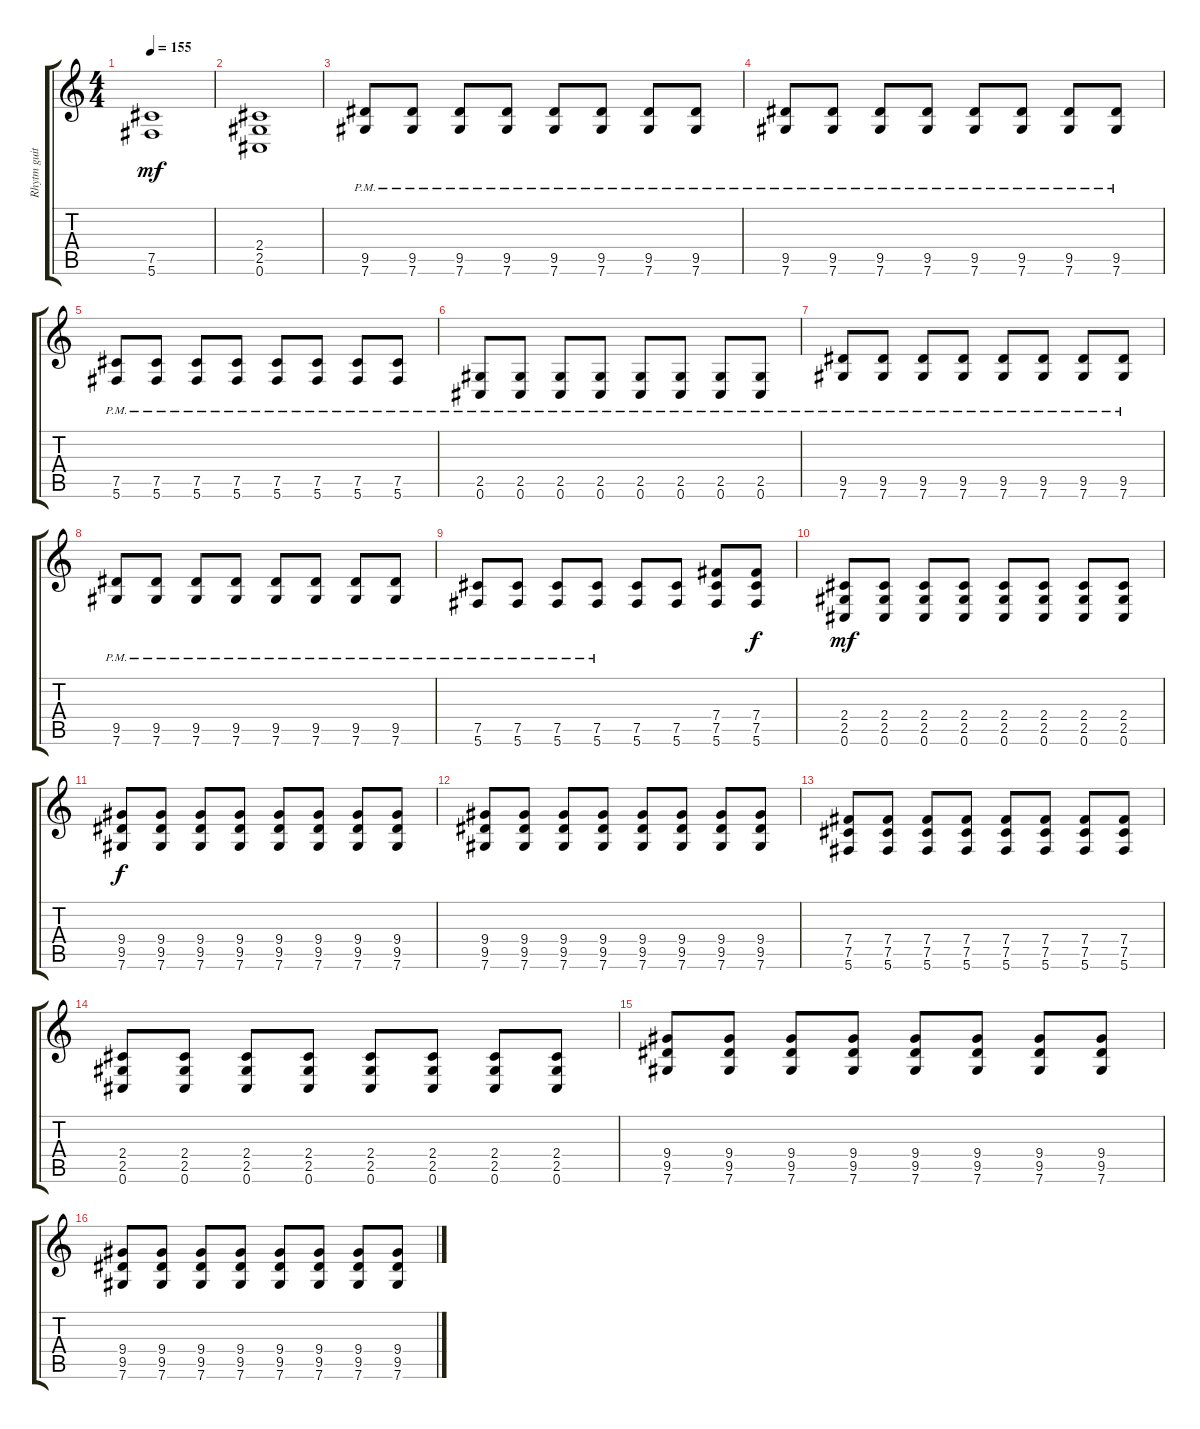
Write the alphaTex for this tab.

\track ("Rhytm guitar" "Rhytm guit") {instrument distortionguitar}
\staff {score tabs}
\tuning (Db4 Ab3 E3 B2 Gb2 Db2) {hide}
\ts (4 4)
\tempo 155
\clef g2
\ks c
(7.5 5.6).1{dy mf} |
(2.4 2.5 0.6).1 |
(9.5{pm} 7.6{pm}).8 (9.5{pm} 7.6{pm}).8 (9.5{pm} 7.6{pm}).8 (9.5{pm} 7.6{pm}).8 (9.5{pm} 7.6{pm}).8 (9.5{pm} 7.6{pm}).8 (9.5{pm} 7.6{pm}).8 (9.5{pm} 7.6{pm}).8 |
(9.5{pm} 7.6{pm}).8 (9.5{pm} 7.6{pm}).8 (9.5{pm} 7.6{pm}).8 (9.5{pm} 7.6{pm}).8 (9.5{pm} 7.6{pm}).8 (9.5{pm} 7.6{pm}).8 (9.5{pm} 7.6{pm}).8 (9.5{pm} 7.6{pm}).8 |
(7.5{pm} 5.6{pm}).8 (7.5{pm} 5.6{pm}).8 (7.5{pm} 5.6{pm}).8 (7.5{pm} 5.6{pm}).8 (7.5{pm} 5.6{pm}).8 (7.5{pm} 5.6{pm}).8 (7.5{pm} 5.6{pm}).8 (7.5{pm} 5.6{pm}).8 |
(2.5{pm} 0.6{pm}).8 (2.5{pm} 0.6{pm}).8 (2.5{pm} 0.6{pm}).8 (2.5{pm} 0.6{pm}).8 (2.5{pm} 0.6{pm}).8 (2.5{pm} 0.6{pm}).8 (2.5{pm} 0.6{pm}).8 (2.5{pm} 0.6{pm}).8 |
(9.5{pm} 7.6{pm}).8 (9.5{pm} 7.6{pm}).8 (9.5{pm} 7.6{pm}).8 (9.5{pm} 7.6{pm}).8 (9.5{pm} 7.6{pm}).8 (9.5{pm} 7.6{pm}).8 (9.5{pm} 7.6{pm}).8 (9.5{pm} 7.6{pm}).8 |
(9.5{pm} 7.6{pm}).8 (9.5{pm} 7.6{pm}).8 (9.5{pm} 7.6{pm}).8 (9.5{pm} 7.6{pm}).8 (9.5{pm} 7.6{pm}).8 (9.5{pm} 7.6{pm}).8 (9.5{pm} 7.6{pm}).8 (9.5{pm} 7.6{pm}).8 |
(7.5{pm} 5.6{pm}).8 (7.5{pm} 5.6{pm}).8 (7.5{pm} 5.6{pm}).8 (7.5{pm} 5.6{pm}).8 (7.5 5.6).8 (7.5 5.6).8 (7.4 7.5 5.6).8 (7.4 7.5 5.6).8{dy f} |
(2.4 2.5 0.6).8{dy mf} (2.4 2.5 0.6).8 (2.4 2.5 0.6).8 (2.4 2.5 0.6).8 (2.4 2.5 0.6).8 (2.4 2.5 0.6).8 (2.4 2.5 0.6).8 (2.4 2.5 0.6).8 |
(9.4 9.5 7.6).8{dy f} (9.4 9.5 7.6).8 (9.4 9.5 7.6).8 (9.4 9.5 7.6).8 (9.4 9.5 7.6).8 (9.4 9.5 7.6).8 (9.4 9.5 7.6).8 (9.4 9.5 7.6).8 |
(9.4 9.5 7.6).8 (9.4 9.5 7.6).8 (9.4 9.5 7.6).8 (9.4 9.5 7.6).8 (9.4 9.5 7.6).8 (9.4 9.5 7.6).8 (9.4 9.5 7.6).8 (9.4 9.5 7.6).8 |
(7.4 7.5 5.6).8 (7.4 7.5 5.6).8 (7.4 7.5 5.6).8 (7.4 7.5 5.6).8 (7.4 7.5 5.6).8 (7.4 7.5 5.6).8 (7.4 7.5 5.6).8 (7.4 7.5 5.6).8 |
(2.4 2.5 0.6).8 (2.4 2.5 0.6).8 (2.4 2.5 0.6).8 (2.4 2.5 0.6).8 (2.4 2.5 0.6).8 (2.4 2.5 0.6).8 (2.4 2.5 0.6).8 (2.4 2.5 0.6).8 |
(9.4 9.5 7.6).8 (9.4 9.5 7.6).8 (9.4 9.5 7.6).8 (9.4 9.5 7.6).8 (9.4 9.5 7.6).8 (9.4 9.5 7.6).8 (9.4 9.5 7.6).8 (9.4 9.5 7.6).8 |
(9.4 9.5 7.6).8 (9.4 9.5 7.6).8 (9.4 9.5 7.6).8 (9.4 9.5 7.6).8 (9.4 9.5 7.6).8 (9.4 9.5 7.6).8 (9.4 9.5 7.6).8 (9.4 9.5 7.6).8
